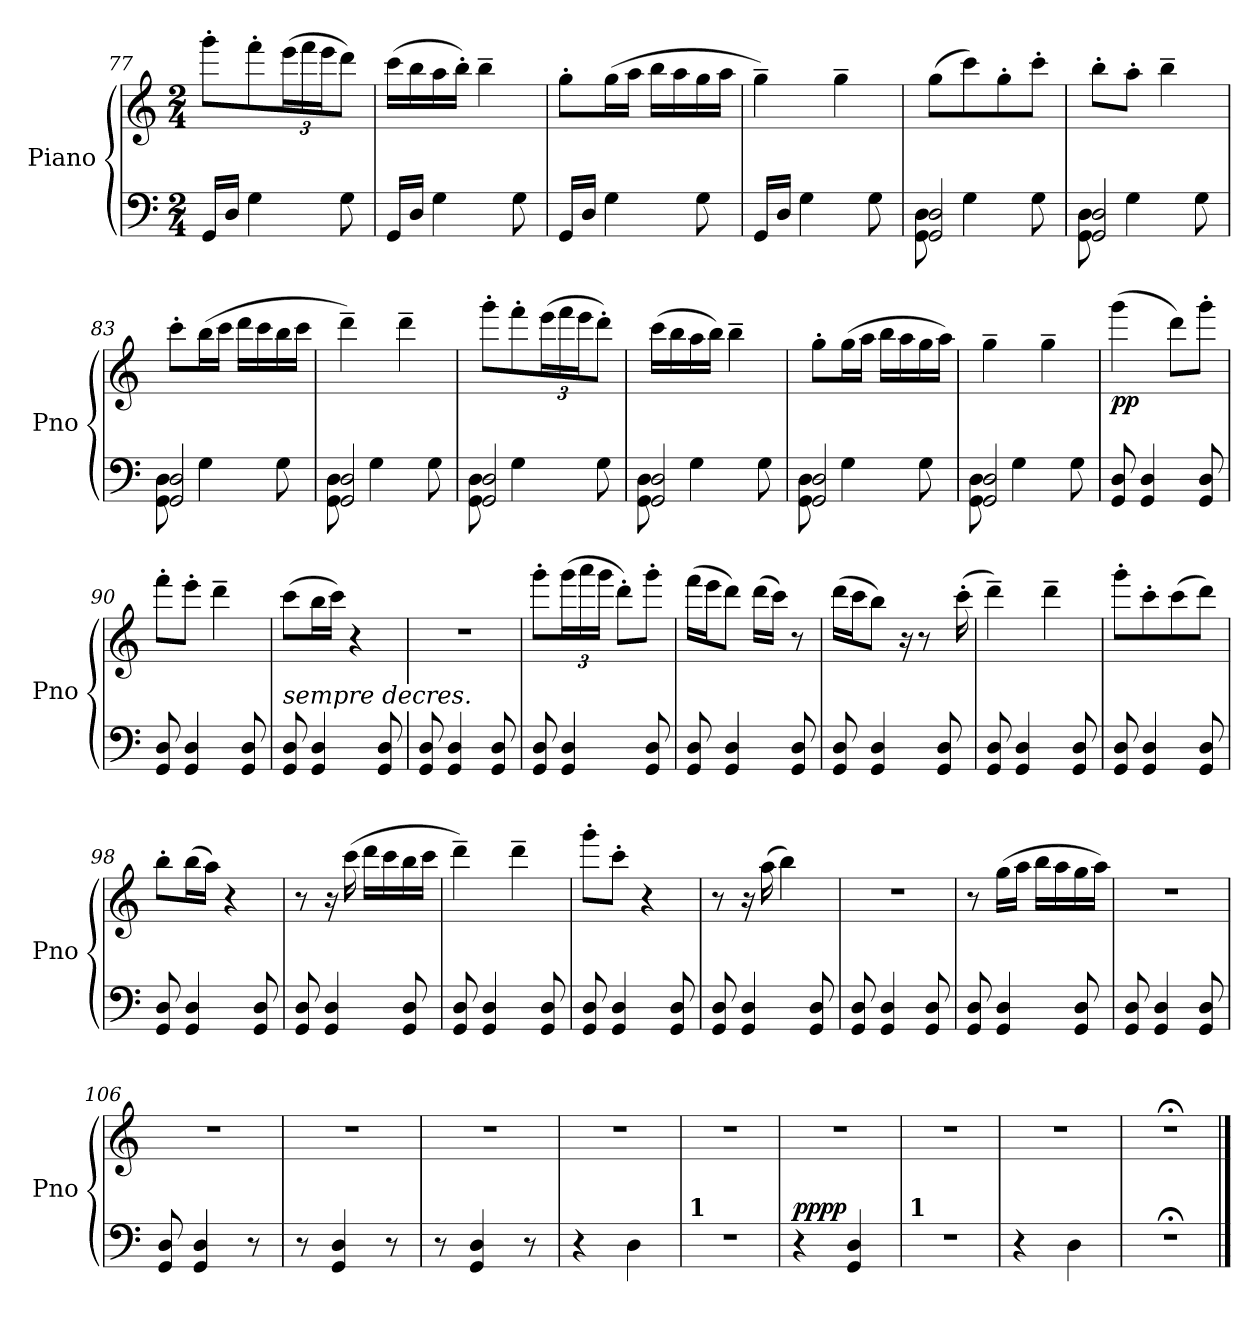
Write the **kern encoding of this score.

**kern	**kern	**dynam
*part1	*part1	*part1
*staff2	*staff1	*staff1/2
*I"Piano	*	*
*I'Pno	*	*
*clefF4	*clefG2	*
*k[]	*k[]	*
*M2/4	*M2/4	*
=77	=77	=77
16GG/LL	8ggg'\L	.
16D/JJ	.	.
4G\	8fff'\	.
*	*Xbrackettup	*
.	(>24eee\L	.
.	24fff\	.
.	24eee\J	.
8G\	8ddd\J)	.
=78	=78	=78
16GG/LL	(>16ccc\LL	.
16D/JJ	16bb\	.
4G\	16aa\	.
.	16bb'\JJ)	.
.	4bb~\	.
8G\	.	.
!!LO:LB:g=z
=79	=79	=79
16GG/LL	8gg'\L	.
16D/JJ	.	.
4G\	(>16gg\L	.
.	16aa\JJ	.
.	16bb\LL	.
.	16aa\	.
8G\	16gg\	.
.	16aa\JJ	.
=80	=80	=80
16GG/LL	4gg~\)	.
16D/JJ	.	.
4G\	.	.
.	4gg~\	.
8G\	.	.
=81	=81	=81
*^	*	*
2GG/ 2D/	8GG\ 8D\	(>8gg\L	.
.	4G\	8ccc\)	.
.	.	8gg'\	.
.	8G\	8ccc'\J	.
=82	=82	=82	=82
2GG/ 2D/	8GG\ 8D\	8bb'\L	.
.	4G\	8aa'\J	.
.	.	4bb~\	.
.	8G\	.	.
=83	=83	=83	=83
2GG/ 2D/	8GG\ 8D\	8ccc'\L	.
.	4G\	(>16bb\L	.
.	.	16ccc\JJ	.
.	.	16ddd\LL	.
.	.	16ccc\	.
.	8G\	16bb\	.
.	.	16ccc\JJ	.
=84	=84	=84	=84
2GG/ 2D/	8GG\ 8D\	4ddd~\)	.
.	4G\	.	.
.	.	4ddd~\	.
.	8G\	.	.
=85	=85	=85	=85
2GG/ 2D/	8GG\ 8D\	8ggg'\L	.
.	4G\	8fff'\	.
.	.	(>24eee\L	.
.	.	24fff\	.
.	.	24eee\J	.
.	8G\	8ddd'\J)	.
!!LO:LB:g=z
=86	=86	=86	=86
2GG/ 2D/	8GG\ 8D\	(>16ccc\LL	.
.	.	16bb\	.
.	4G\	16aa\	.
.	.	16bb\JJ)	.
.	.	4bb~\	.
.	8G\	.	.
=87	=87	=87	=87
2GG/ 2D/	8GG\ 8D\	8gg'\L	.
.	4G\	(>16gg\L	.
.	.	16aa\JJ	.
.	.	16bb\LL	.
.	.	16aa\	.
.	8G\	16gg\	.
.	.	16aa\JJ)	.
=88	=88	=88	=88
2GG/ 2D/	8GG\ 8D\	4gg~\	.
.	4G\	.	.
.	.	4gg~\	.
.	8G\	.	.
=89	=89	=89	=89
!LO:TX:b:i:t=senza	!	!	!
!	!	!	!LO:DY:b
*v	*v	*	*
8GG/ 8D/	(>4ggg\	pp
4GG/ 4D/	.	.
.	8ddd\L)	.
8GG/ 8D/	8ggg'\J	.
=90	=90	=90
8GG/ 8D/	8fff'\L	.
4GG/ 4D/	8eee'\J	.
.	4ddd~\	.
8GG/ 8D/	.	.
=91	=91	=91
!LO:TX:a:i:t=sempre decres.	!	!
8GG/ 8D/	(>8ccc\L	.
4GG/ 4D/	16bb\L	.
.	16ccc\JJ)	.
.	4r	.
8GG/ 8D/	.	.
=92	=92	=92
8GG/ 8D/	2r	.
4GG/ 4D/	.	.
8GG/ 8D/	.	.
!!LO:LB:g=z
=93	=93	=93
8GG/ 8D/	8ggg'\L	.
4GG/ 4D/	(>24ggg\L	.
.	24aaa\	.
.	24ggg\JJ	.
.	8ddd'\L)	.
8GG/ 8D/	8ggg'\J	.
=94	=94	=94
8GG/ 8D/	(>16fff\LL	.
.	16eee\J	.
4GG/ 4D/	8ddd\J)	.
.	(>16ddd\LL	.
.	16ccc\JJ)	.
8GG/ 8D/	8r	.
=95	=95	=95
8GG/ 8D/	(>16ddd\LL	.
.	16ccc\J	.
4GG/ 4D/	8bb\J)	.
.	16r	.
.	8r	.
8GG/ 8D/	.	.
.	(>16ccc'\	.
=96	=96	=96
8GG/ 8D/	4ddd~\)	.
4GG/ 4D/	.	.
.	4ddd~\	.
8GG/ 8D/	.	.
=97	=97	=97
8GG/ 8D/	8ggg'\L	.
4GG/ 4D/	8ccc'\	.
.	(>8ccc\	.
8GG/ 8D/	8ddd\J)	.
=98	=98	=98
8GG/ 8D/	8bb'\L	.
4GG/ 4D/	(>16bb\L	.
.	16aa\JJ)	.
.	4r	.
8GG/ 8D/	.	.
!!LO:LB:g=z
=99	=99	=99
8GG/ 8D/	8r	.
4GG/ 4D/	16r	.
.	(>16ccc\	.
.	16ddd\LL	.
.	16ccc\	.
8GG/ 8D/	16bb\	.
.	16ccc\JJ	.
=100	=100	=100
8GG/ 8D/	4ddd~\)	.
4GG/ 4D/	.	.
.	4ddd~\	.
8GG/ 8D/	.	.
=101	=101	=101
8GG/ 8D/	8ggg'\L	.
4GG/ 4D/	8ccc'\J	.
.	4r	.
8GG/ 8D/	.	.
=102	=102	=102
8GG/ 8D/	8r	.
4GG/ 4D/	16r	.
.	(>16aa\	.
.	4bb\)	.
8GG/ 8D/	.	.
=103	=103	=103
8GG/ 8D/	2r	.
4GG/ 4D/	.	.
8GG/ 8D/	.	.
=104	=104	=104
8GG/ 8D/	8r	.
!	!	!LO:DY:b
!	!	!LO:DY:n=1:b
4GG/ 4D/	(>16gg\LL	ppp other-dynamics
.	16aa\JJ	.
.	16bb\LL	.
.	16aa\	.
8GG/ 8D/	16gg\	.
.	16aa\JJ)	.
=105	=105	=105
8GG/ 8D/	2r	.
4GG/ 4D/	.	.
8GG/ 8D/	.	.
!!LO:LB:g=z
=106	=106	=106
8GG/ 8D/	2r	.
4GG/ 4D/	.	.
8r	.	.
=107	=107	=107
8r	2r	.
4GG/ 4D/	.	.
8r	.	.
=108	=108	=108
8r	2r	.
4GG/ 4D/	.	.
8r	.	.
=109	=109	=109
4r	2r	.
4D\	.	.
=110	=110	=110
!LO:TX:a:B:t=1	!	!
2r	2r	.
=111	=111	=111
!	!	!LO:DY:a=2
4r	2r	pppp
4GG/ 4D/	.	.
=112	=112	=112
!LO:TX:a:B:t=1	!	!
2r	2r	.
=113	=113	=113
4r	2r	.
4D\	.	.
=114	=114	=114
2r;<	2r;<	.
==	==	==
*-	*-	*-
